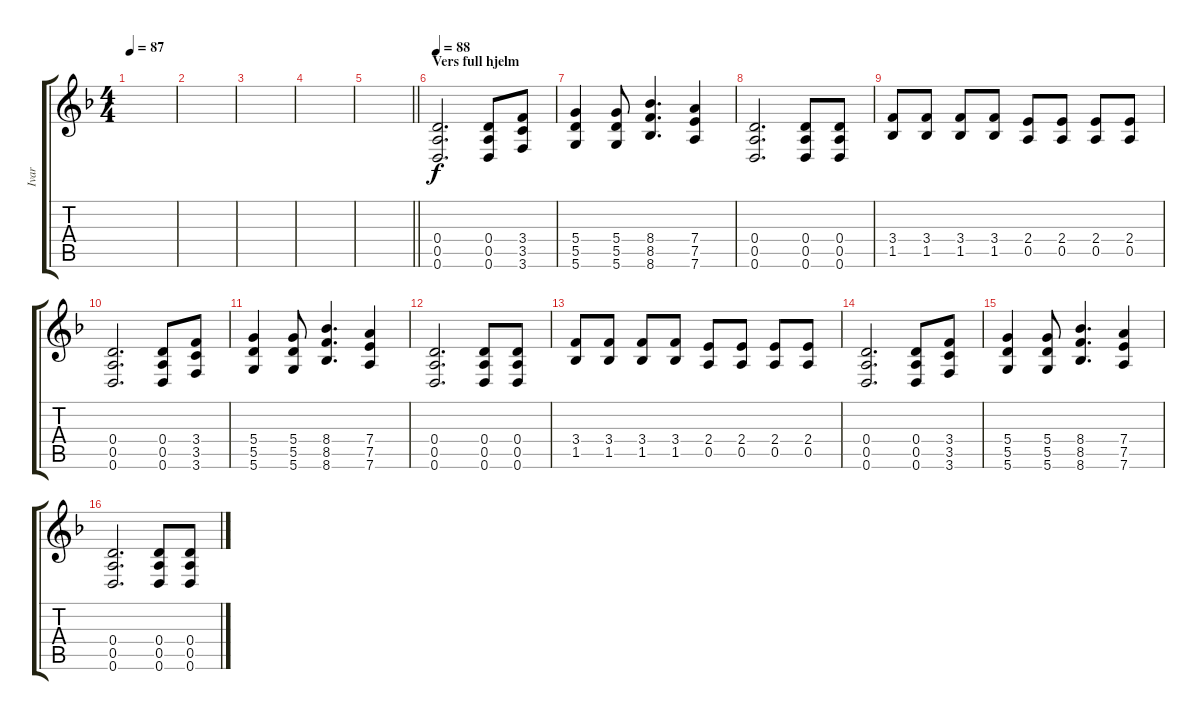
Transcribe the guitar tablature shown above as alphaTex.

\track ("Ivar" "Ivar") {instrument overdrivenguitar}
\staff {score tabs}
\tuning (E4 B3 G3 D3 A2 D2) {hide}
\ts (4 4)
\tempo 87
\clef g2
\ks dminor
|
|
|
|
\barLineRight lightlight
|
\section ("" "Vers full hjelm")
\tempo 88
(0.4 0.5 0.6).2{d} (0.4 0.5 0.6).8 (3.4 3.5 3.6).8 |
(5.4 5.5 5.6).4 (5.4 5.5 5.6).8 (8.4 8.5 8.6).4{d} (7.4 7.5 7.6).4 |
(0.4 0.5 0.6).2{d} (0.4 0.5 0.6).8 (0.4 0.5 0.6).8 |
(3.4 1.5).8 (3.4 1.5).8 (3.4 1.5).8 (3.4 1.5).8 (2.4 0.5).8 (2.4 0.5).8 (2.4 0.5).8 (2.4 0.5).8 |
(0.4 0.5 0.6).2{d} (0.4 0.5 0.6).8 (3.4 3.5 3.6).8 |
(5.4 5.5 5.6).4 (5.4 5.5 5.6).8 (8.4 8.5 8.6).4{d} (7.4 7.5 7.6).4 |
(0.4 0.5 0.6).2{d} (0.4 0.5 0.6).8 (0.4 0.5 0.6).8 |
(3.4 1.5).8 (3.4 1.5).8 (3.4 1.5).8 (3.4 1.5).8 (2.4 0.5).8 (2.4 0.5).8 (2.4 0.5).8 (2.4 0.5).8 |
(0.4 0.5 0.6).2{d} (0.4 0.5 0.6).8 (3.4 3.5 3.6).8 |
(5.4 5.5 5.6).4 (5.4 5.5 5.6).8 (8.4 8.5 8.6).4{d} (7.4 7.5 7.6).4 |
(0.4 0.5 0.6).2{d} (0.4 0.5 0.6).8 (0.4 0.5 0.6).8
